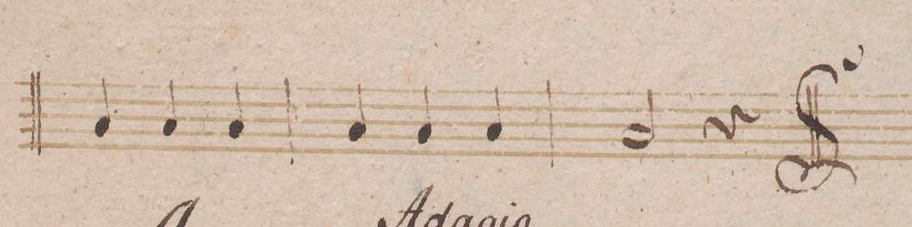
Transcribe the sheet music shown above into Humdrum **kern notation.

**kern
*I"Oboe 2do
*clefG2
*k[b-]
*M3/4
4a/
4a/
4a/
=98
4a/
4a/
4a/
=99
2a/
4r
==
*-
